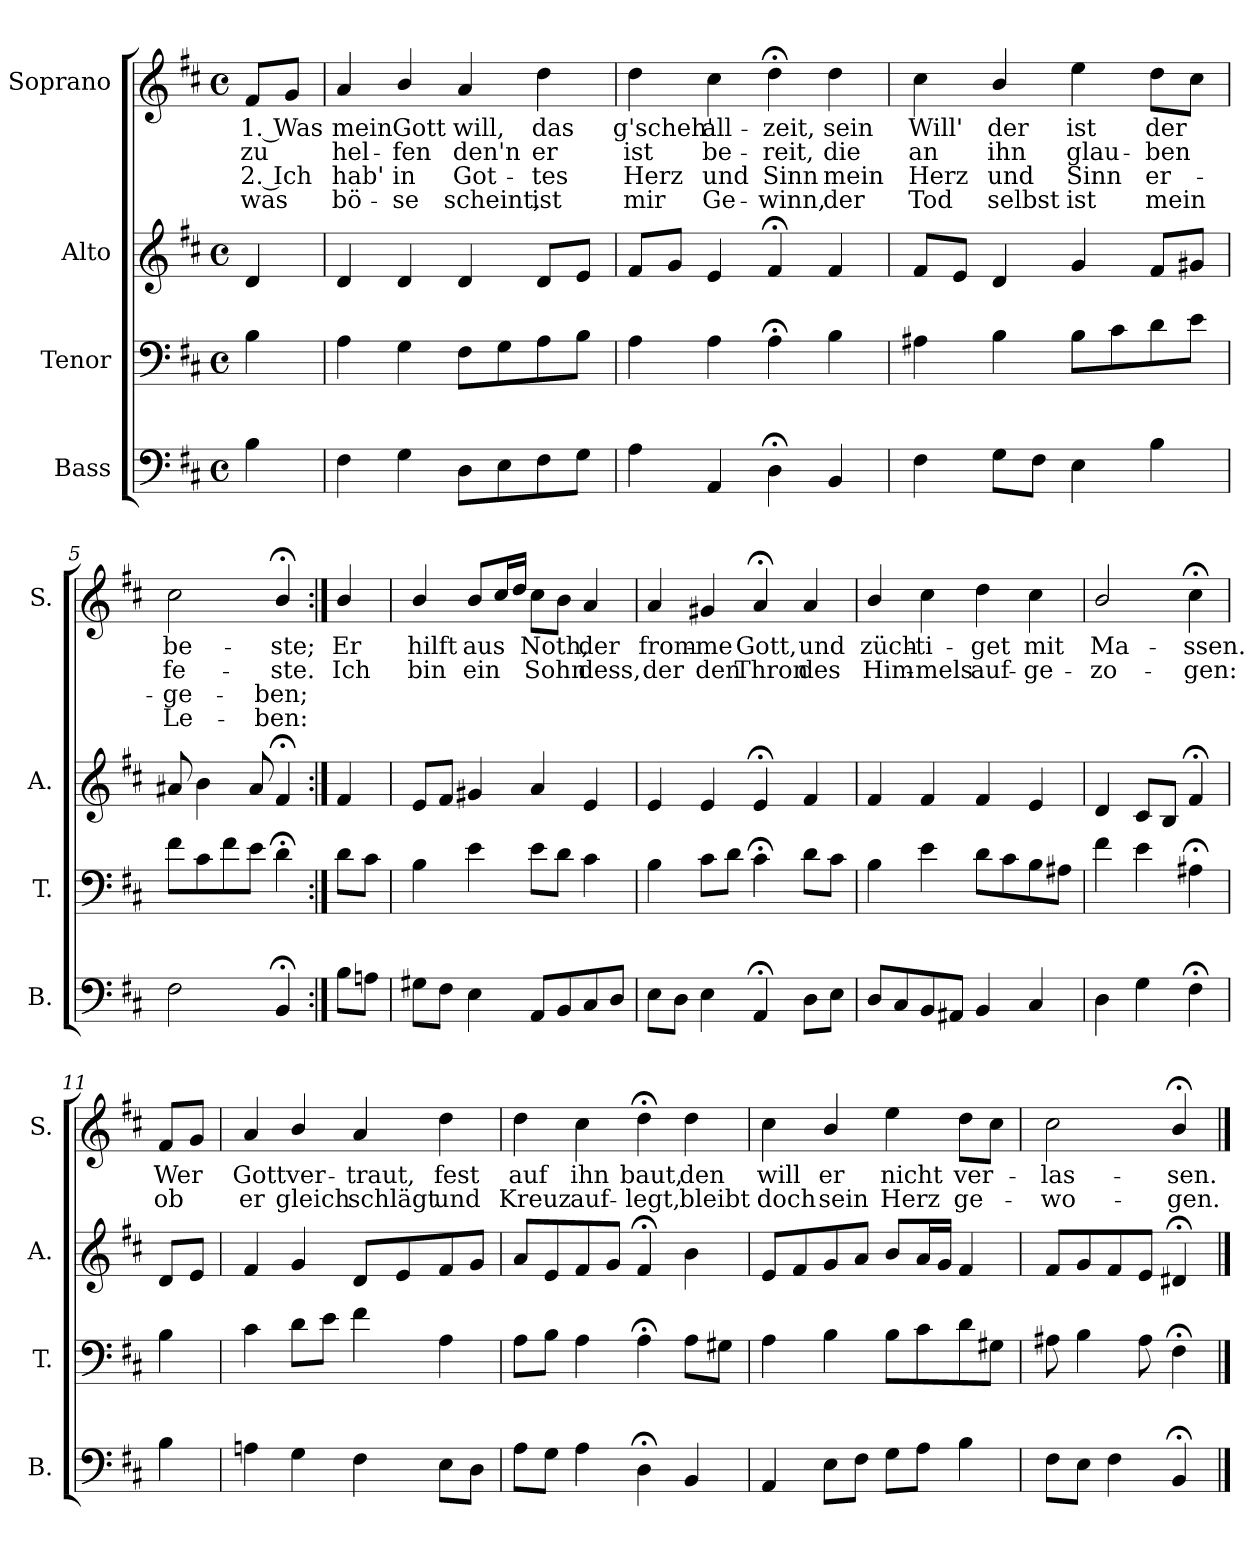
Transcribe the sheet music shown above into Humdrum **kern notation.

**kern	**kern	**kern	**kern	**text	**text	**text	**text
*part4	*part3	*part2	*part1	*part1	*part1	*part1	*part1
*staff4	*staff3	*staff2	*staff1	*staff1	*staff1	*staff1	*staff1
*I"Bass	*I"Tenor	*I"Alto	*I"Soprano	*	*	*	*
*I'B.	*I'T.	*I'A.	*I'S.	*	*	*	*
*clefF4	*clefF4	*clefG2	*clefG2	*	*	*	*
*k[f#c#]	*k[f#c#]	*k[f#c#]	*k[f#c#]	*	*	*	*
*D:	*D:	*D:	*b:	*	*	*	*
*M4/4	*M4/4	*M4/4	*M4/4	*	*	*	*
*met(c)	*met(c)	*met(c)	*met(c)	*	*	*	*
=1	=1	=1	=1	=1	=1	=1	=1
!	!	!	!	!LO:LY:b	!LO:LY:b	!LO:LY:b	!LO:LY:b
4B\	4B\	4d/	8f#/L	1. Was	zu	2. Ich	was
.	.	.	8g/J	.	.	.	.
=2	=2	=2	=2	=2	=2	=2	=2
!	!	!	!	!LO:LY:b	!LO:LY:b	!LO:LY:b	!LO:LY:b
4F#\	4A\	4d/	4a/	mein	hel-	hab'	bö-
!	!	!	!	!LO:LY:b	!LO:LY:b	!LO:LY:b	!LO:LY:b
4G\	4G\	4d/	4b/	Gott	-fen	in	-se
!	!	!	!	!LO:LY:b	!LO:LY:b	!LO:LY:b	!LO:LY:b
8D\L	8F#\L	4d/	4a/	will,	den'n	Got-	scheint,
8E\	8G\	.	.	.	.	.	.
!	!	!	!	!LO:LY:b	!LO:LY:b	!LO:LY:b	!LO:LY:b
8F#\	8A\	8d/L	4dd\	das	er	-tes	ist
8G\J	8B\J	8e/J	.	.	.	.	.
=3	=3	=3	=3	=3	=3	=3	=3
!	!	!	!	!LO:LY:b	!LO:LY:b	!LO:LY:b	!LO:LY:b
4A\	4A\	8f#/L	4dd\	g'scheh'	ist	Herz	mir
.	.	8g/J	.	.	.	.	.
!	!	!	!	!LO:LY:b	!LO:LY:b	!LO:LY:b	!LO:LY:b
4AA/	4A\	4e/	4cc#\	all-	be-	und	Ge-
!	!	!	!	!LO:LY:b	!LO:LY:b	!LO:LY:b	!LO:LY:b
4D;<\	4A;<\	4f#;</	4dd;<\	-zeit,	-reit,	Sinn	-winn,
!	!	!	!	!LO:LY:b	!LO:LY:b	!LO:LY:b	!LO:LY:b
4BB/	4B\	4f#/	4dd\	sein	die	mein	der
=4	=4	=4	=4	=4	=4	=4	=4
!	!	!	!	!LO:LY:b	!LO:LY:b	!LO:LY:b	!LO:LY:b
4F#\	4A#X\	8f#/L	4cc#\	Will'	an	Herz	Tod
.	.	8e/J	.	.	.	.	.
!	!	!	!	!LO:LY:b	!LO:LY:b	!LO:LY:b	!LO:LY:b
8G\L	4B\	4d/	4b/	der	ihn	und	selbst
8F#\J	.	.	.	.	.	.	.
!	!	!	!	!LO:LY:b	!LO:LY:b	!LO:LY:b	!LO:LY:b
4E\	8B\L	4g/	4ee\	ist	glau-	Sinn	ist
.	8c#\	.	.	.	.	.	.
!	!	!	!	!LO:LY:b	!LO:LY:b	!LO:LY:b	!LO:LY:b
4B\	8d\	8f#/L	8dd\L	der	-ben	er-	mein
.	8e\J	8g#X/J	8cc#\J	.	.	.	.
!!LO:LB:g=z
=5	=5	=5	=5	=5	=5	=5	=5
!	!	!	!	!LO:LY:b	!LO:LY:b	!LO:LY:b	!LO:LY:b
2F#\	8f#\L	8a#X/	2cc#\	be-	fe-	-ge-	Le-
.	8c#\	4b\	.	.	.	.	.
.	8f#\	.	.	.	.	.	.
.	8e\J	8a#/	.	.	.	.	.
!	!	!	!	!LO:LY:b	!LO:LY:b	!LO:LY:b	!LO:LY:b
4BB;</	4d;<\	4f#;</	4b;</	-ste;	-ste.	-ben;	-ben:
!!LO:PB:g=z
=6:|!	=6:|!	=6:|!	=6:|!	=6:|!	=6:|!	=6:|!	=6:|!
!	!	!	!	!LO:LY:b	!LO:LY:b	!	!
8B\L	8d\L	4f#/	4b/	Er	Ich	.	.
8An\J	8c#\J	.	.	.	.	.	.
=7	=7	=7	=7	=7	=7	=7	=7
!	!	!	!	!LO:LY:b	!LO:LY:b	!	!
8G#X\L	4B\	8e/L	4b/	hilft	bin	.	.
8F#\J	.	8f#/J	.	.	.	.	.
!	!	!	!	!LO:LY:b	!LO:LY:b	!	!
4E\	4e\	4g#X/	8b/L	aus	ein	.	.
.	.	.	16cc#/L	.	.	.	.
.	.	.	16dd/JJ	.	.	.	.
!	!	!	!	!LO:LY:b	!LO:LY:b	!	!
8AA/L	8e\L	4a/	8cc#\L	Noth,	Sohn	.	.
8BB/	8d\J	.	8b\J	.	.	.	.
!	!	!	!	!LO:LY:b	!LO:LY:b	!	!
8C#/	4c#\	4e/	4a/	der	dess,	.	.
8D/J	.	.	.	.	.	.	.
=8	=8	=8	=8	=8	=8	=8	=8
!	!	!	!	!LO:LY:b	!LO:LY:b	!	!
8E\L	4B\	4e/	4a/	from-	der	.	.
8D\J	.	.	.	.	.	.	.
!	!	!	!	!LO:LY:b	!LO:LY:b	!	!
4E\	8c#\L	4e/	4g#X/	-me	den	.	.
.	8d\J	.	.	.	.	.	.
!	!	!	!	!LO:LY:b	!LO:LY:b	!	!
4AA;</	4c#;<\	4e;</	4a;</	Gott,	Thron	.	.
!	!	!	!	!LO:LY:b	!LO:LY:b	!	!
8D\L	8d\L	4f#/	4a/	und	des	.	.
8E\J	8c#\J	.	.	.	.	.	.
=9	=9	=9	=9	=9	=9	=9	=9
!	!	!	!	!LO:LY:b	!LO:LY:b	!	!
8D/L	4B\	4f#/	4b/	züch-	Him-	.	.
8C#/	.	.	.	.	.	.	.
!	!	!	!	!LO:LY:b	!LO:LY:b	!	!
8BB/	4e\	4f#/	4cc#\	-ti-	-mels	.	.
8AA#X/J	.	.	.	.	.	.	.
!	!	!	!	!LO:LY:b	!LO:LY:b	!	!
4BB/	8d\L	4f#/	4dd\	-get	auf-	.	.
.	8c#\	.	.	.	.	.	.
!	!	!	!	!LO:LY:b	!LO:LY:b	!	!
4C#/	8B\	4e/	4cc#\	mit	-ge-	.	.
.	8A#X\J	.	.	.	.	.	.
=10	=10	=10	=10	=10	=10	=10	=10
!	!	!	!	!LO:LY:b	!LO:LY:b	!	!
4D\	4f#\	4d/	2b/	Ma-	-zo-	.	.
4G\	4e\	8c#/L	.	.	.	.	.
.	.	8B/J	.	.	.	.	.
!	!	!	!	!LO:LY:b	!LO:LY:b	!	!
4F#;<\	4A#X;<\	4f#;</	4cc#;<\	-ssen.	-gen:	.	.
!!LO:PB:g=z
=11	=11	=11	=11	=11	=11	=11	=11
!	!	!	!	!LO:LY:b	!LO:LY:b	!	!
4B\	4B\	8d/L	8f#/L	Wer	ob	.	.
.	.	8e/J	8g/J	.	.	.	.
=12	=12	=12	=12	=12	=12	=12	=12
!	!	!	!	!LO:LY:b	!LO:LY:b	!	!
4An\	4c#\	4f#/	4a/	Gott	er	.	.
!	!	!	!	!LO:LY:b	!LO:LY:b	!	!
4G\	8d\L	4g/	4b/	ver-	gleich	.	.
.	8e\J	.	.	.	.	.	.
!	!	!	!	!LO:LY:b	!LO:LY:b	!	!
4F#\	4f#\	8d/L	4a/	-traut,	schlägt	.	.
.	.	8e/	.	.	.	.	.
!	!	!	!	!LO:LY:b	!LO:LY:b	!	!
8E\L	4A\	8f#/	4dd\	fest	und	.	.
8D\J	.	8g/J	.	.	.	.	.
=13	=13	=13	=13	=13	=13	=13	=13
!	!	!	!	!LO:LY:b	!LO:LY:b	!	!
8A\L	8A\L	8a/L	4dd\	auf	Kreuz	.	.
8G\J	8B\J	8e/	.	.	.	.	.
!	!	!	!	!LO:LY:b	!LO:LY:b	!	!
4A\	4A\	8f#/	4cc#\	ihn	auf-	.	.
.	.	8g/J	.	.	.	.	.
!	!	!	!	!LO:LY:b	!LO:LY:b	!	!
4D;<\	4A;<\	4f#;</	4dd;<\	baut,	-legt,	.	.
!	!	!	!	!LO:LY:b	!LO:LY:b	!	!
4BB/	8A\L	4b\	4dd\	den	bleibt	.	.
.	8G#X\J	.	.	.	.	.	.
=14	=14	=14	=14	=14	=14	=14	=14
!	!	!	!	!LO:LY:b	!LO:LY:b	!	!
4AA/	4A\	8e/L	4cc#\	will	doch	.	.
.	.	8f#/	.	.	.	.	.
!	!	!	!	!LO:LY:b	!LO:LY:b	!	!
8E\L	4B\	8g/	4b/	er	sein	.	.
8F#\J	.	8a/J	.	.	.	.	.
!	!	!	!	!LO:LY:b	!LO:LY:b	!	!
8G\L	8B\L	8b/L	4ee\	nicht	Herz	.	.
8A\J	8c#\	16a/L	.	.	.	.	.
.	.	16g/JJ	.	.	.	.	.
!	!	!	!	!LO:LY:b	!LO:LY:b	!	!
4B\	8d\	4f#/	8dd\L	ver-	ge-	.	.
.	8G#X\J	.	8cc#\J	.	.	.	.
=15	=15	=15	=15	=15	=15	=15	=15
!	!	!	!	!LO:LY:b	!LO:LY:b	!	!
8F#\L	8A#X\	8f#/L	2cc#\	-las-	-wo-	.	.
8E\J	4B\	8g/	.	.	.	.	.
4F#\	.	8f#/	.	.	.	.	.
.	8A#\	8e/J	.	.	.	.	.
!	!	!	!	!LO:LY:b	!LO:LY:b	!	!
4BB;</	4F#;<\	4d#X;</	4b;</	-sen.	-gen.	.	.
==	==	==	==	==	==	==	==
*-	*-	*-	*-	*-	*-	*-	*-
